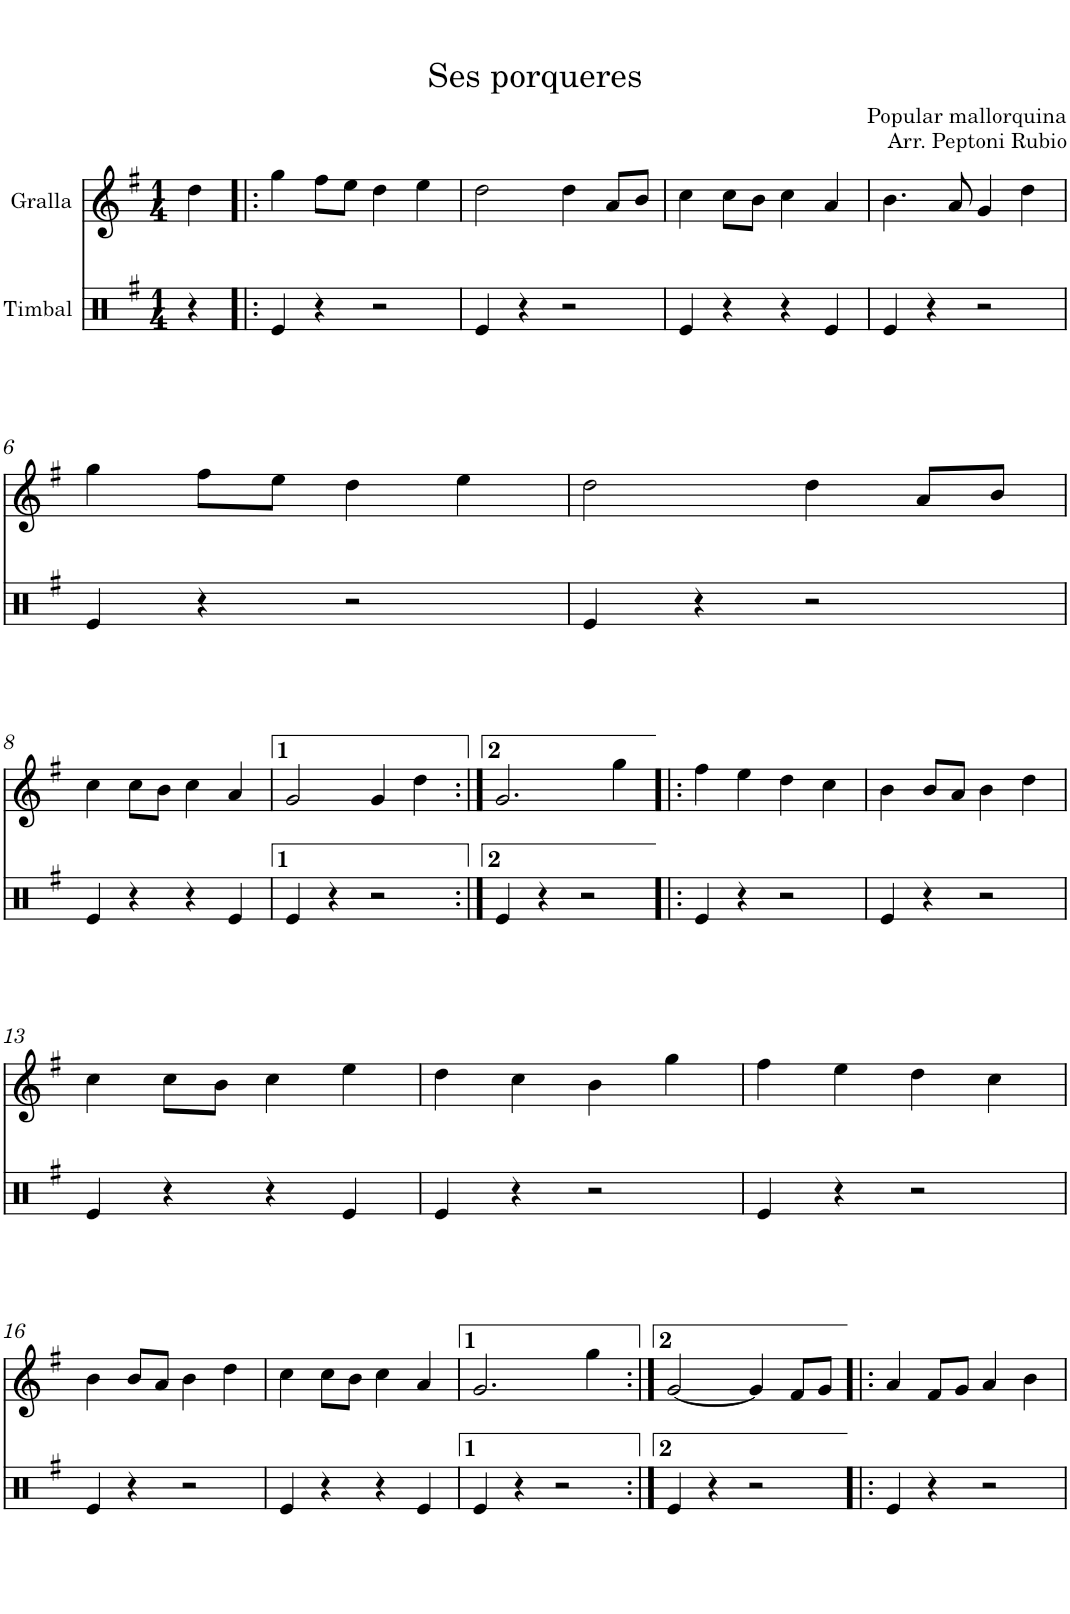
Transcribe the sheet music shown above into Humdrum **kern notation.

**kern	**kern
*part2	*part1
*staff2	*staff1
*I"Timbal	*I"Gralla
*clefX	*clefG2
*k[f#]	*k[f#]
*M1/4	*M1/4
=1	=1
4r	4dd\
=2!|:	=2!|:
4e/	4gg\
4r	8ff#\L
.	8ee\J
2r	4dd\
.	4ee\
=3	=3
4e/	[4dd\
4r	4ryy
2r	4dd\
.	8a/L
.	8b/J
=4	=4
4e/	4cc\
4r	4dd\]
4r	8cc\L
.	8b\J
4e/	4cc\
4ryy	4a/
=5	=5
4e/	[4b\
4r	8ryy
.	8a/
2r	4g/
.	4dd\
!!LO:LB:g=z
=6	=6
4e/	4gg\
4r	8b\]
.	8ff#\L
2r	8ee\J
.	4dd\
.	4ee\
8ryy	.
=7	=7
4e/	[4dd\
4r	4ryy
2r	4dd\
.	8a/L
.	8b/J
!!LO:LB:g=z
=8	=8
4e/	4cc\
4r	4dd\]
4r	8cc\L
.	8b\J
4e/	4cc\
4ryy	4a/
=9	=9
4e/	[4g/
4r	4ryy
2r	4g/
.	4dd\
=10:|!	=10:|!
4e/	[4g/
4r	4g/]
2r	4ryy
.	4gg\
=11!|:	=11!|:
4e/	4ff#\
4r	4g/_
2r	4ee\
.	4dd\
4ryy	4cc\
=12	=12
4e/	4b\
4r	4g/]
2r	8b/L
.	8a/J
.	4b\
4ryy	4dd\
!!LO:LB:g=z
=13	=13
4e/	4cc\
4r	8cc\L
.	8b\J
4r	4cc\
4e/	4ee\
=14	=14
4e/	4dd\
4r	4cc\
2r	4b\
.	4gg\
=15	=15
4e/	4ff#\
4r	4ee\
2r	4dd\
.	4cc\
!!LO:LB:g=z
=16	=16
4e/	4b\
4r	8b/L
.	8a/J
2r	4b\
.	4dd\
=17	=17
4e/	4cc\
4r	8cc\L
.	8b\J
4r	4cc\
4e/	4a/
=18	=18
4e/	[4g/
4r	2ryy
2r	.
.	4gg\
=19:|!	=19:|!
4e/	[4g/
4r	4g/_
2r	4g/]
.	8f#/L
.	8g/J
=20!|:	=20!|:
4e/	4a/
4r	4g/_
2r	4g/]
.	8f#/L
.	8g/J
2ryy	4a/
.	4b\
=	=
*-	*-
